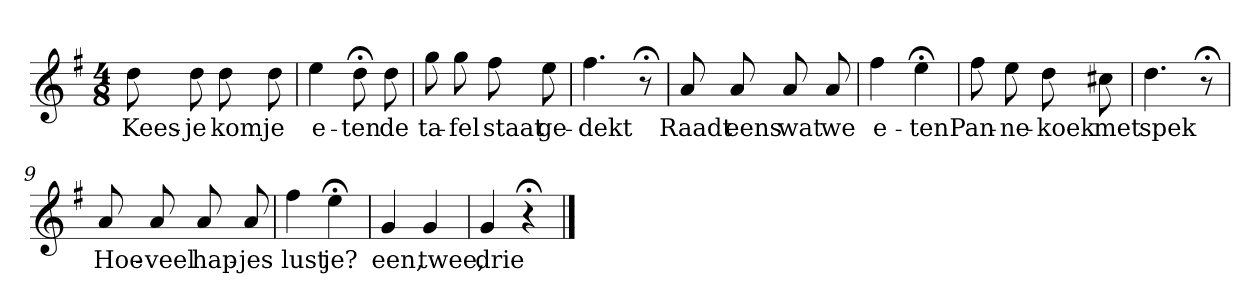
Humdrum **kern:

**kern	**text
*part1	*part1
*staff1	*staff1
*k[f#]	*
*G:	*
*M4/8	*
*MM120	*
=1	=1
8dd	Kees-
8dd	-je
8dd	kom
8dd	je
=2	=2
4ee	e-
8dd;<	-ten
8dd	de
=3	=3
8gg	ta-
8gg	-fel
8ff#	staat
8ee	ge-
=4	=4
4.ff#	-dekt
8r;<	.
=5	=5
8a	Raadt
8a	eens
8a	wat
8a	we
=6	=6
4ff#	e-
4ee;<	-ten
=7	=7
8ff#	Pan-
8ee	-ne-
8dd	-koek
8cc#X	met
=8	=8
4.dd	spek
8r;<	.
=9	=9
8a	Hoe-
8a	-veel
8a	hap-
8a	-jes
=10	=10
4ff#	lust
4ee;<	je?
=11	=11
4g	een,
4g	twee,
=12	=12
4g	drie
4r;<	.
==	==
*-	*-
